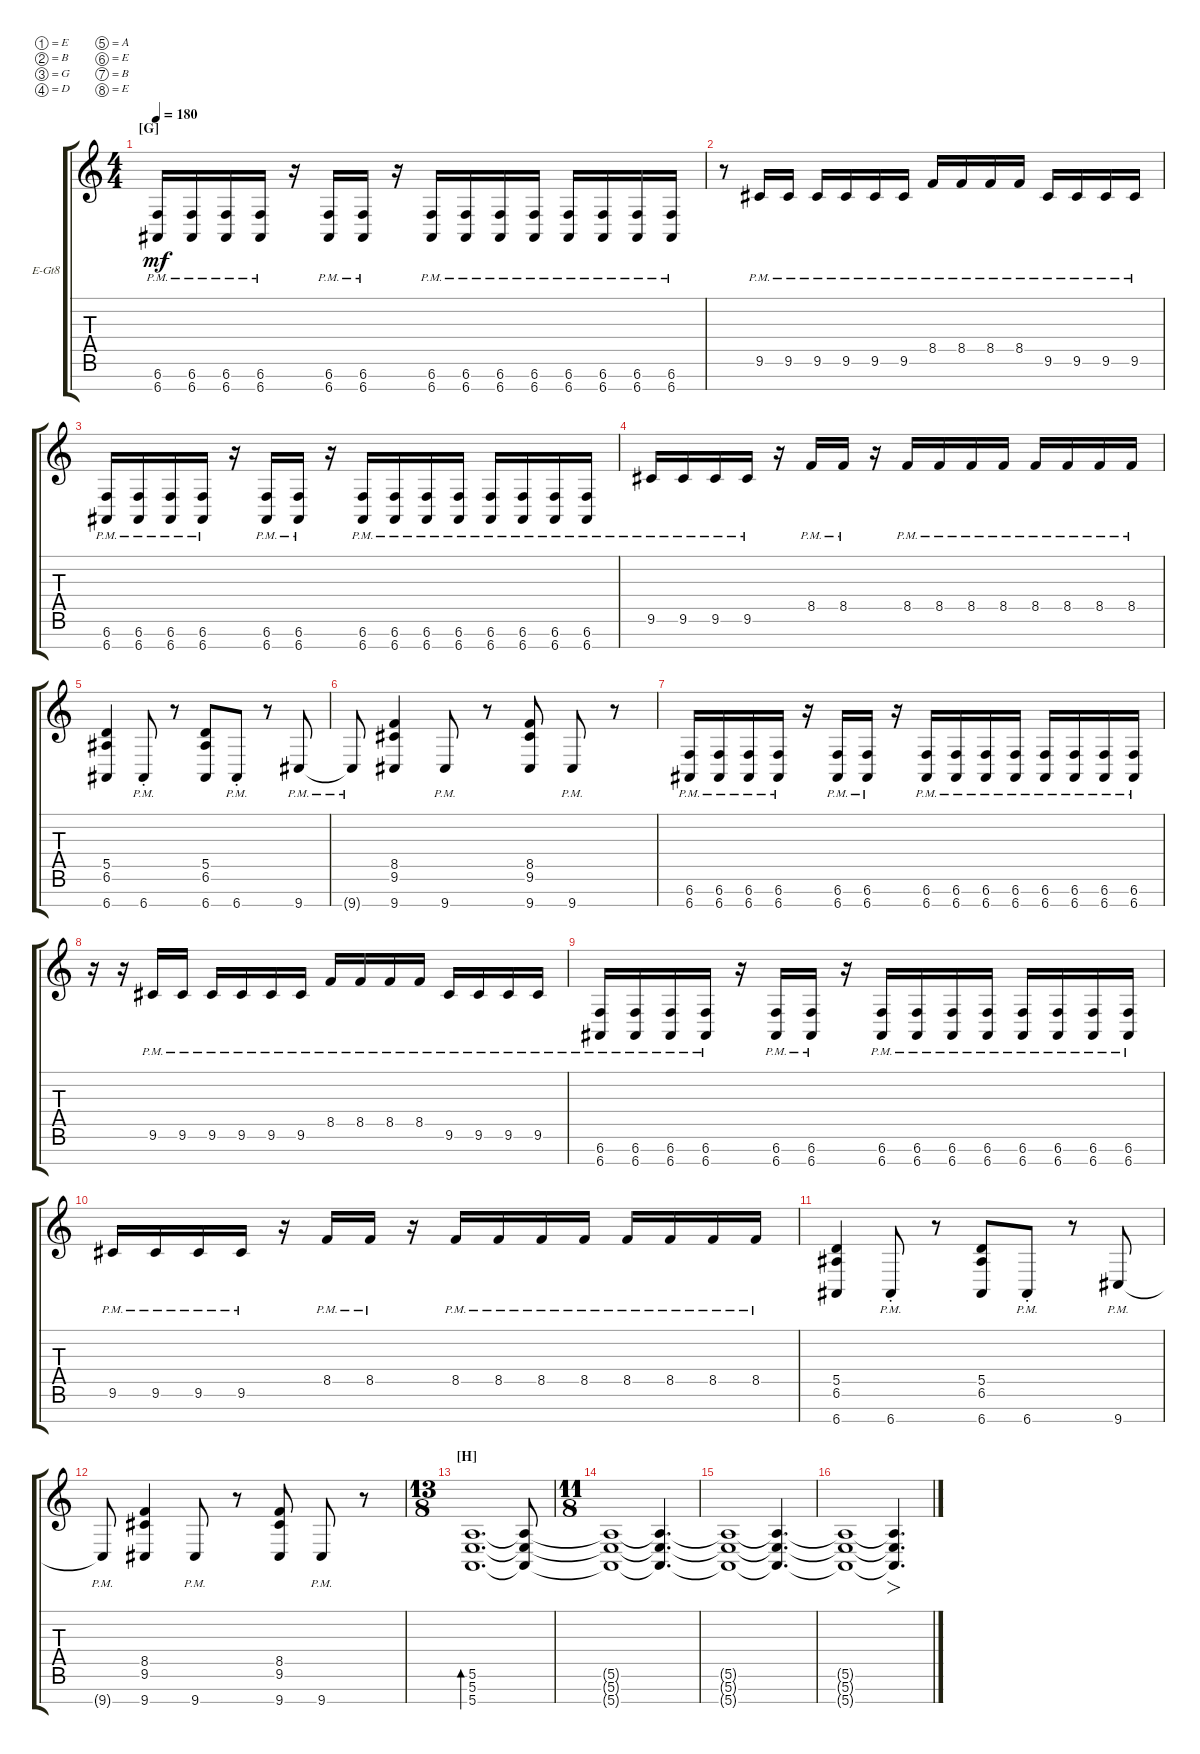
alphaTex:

\defaultSystemsLayout 4
\bracketExtendMode groupsimilarinstruments
\firstSystemTrackNameOrientation horizontal
\otherSystemsTrackNameOrientation horizontal
\track ("Guitar 3" "E-Gt8") {instrument distortionguitar}
\staff {score tabs}
\tuning (E4 B3 G3 D3 A2 E2 B1 E1)
\ts (4 4)
\section ("G" "")
\tempo 180
\clef g2
\ks c
(6.8{pm} 6.7).16{dy mf} (6.8{pm} 6.7).16 (6.8{pm} 6.7).16 (6.8{pm} 6.7).16 r.16 (6.8{pm} 6.7).16 (6.8{pm} 6.7).16 r.16 (6.8{pm} 6.7).16 (6.8{pm} 6.7).16 (6.8{pm} 6.7).16 (6.8{pm} 6.7).16 (6.8{pm} 6.7).16 (6.8{pm} 6.7).16 (6.8{pm} 6.7).16 (6.8{pm} 6.7).16 |
r.8 9.6{pm}.16 9.6{pm}.16 9.6{pm}.16 9.6{pm}.16 9.6{pm}.16 9.6{pm}.16 8.5{pm}.16 8.5{pm}.16 8.5{pm}.16 8.5{pm}.16 9.6{pm}.16 9.6{pm}.16 9.6{pm}.16 9.6{pm}.16 |
(6.8{pm} 6.7).16 (6.8{pm} 6.7).16 (6.8{pm} 6.7).16 (6.8{pm} 6.7).16 r.16 (6.8{pm} 6.7).16 (6.8{pm} 6.7).16 r.16 (6.8{pm} 6.7).16 (6.8{pm} 6.7).16 (6.8{pm} 6.7).16 (6.8{pm} 6.7).16 (6.8{pm} 6.7).16 (6.8{pm} 6.7).16 (6.8{pm} 6.7).16 (6.8{pm} 6.7).16 |
9.6{pm}.16 9.6{pm}.16 9.6{pm}.16 9.6{pm}.16 r.16 8.5{pm}.16 8.5{pm}.16 r.16 8.5{pm}.16 8.5{pm}.16 8.5{pm}.16 8.5{pm}.16 8.5{pm}.16 8.5{pm}.16 8.5{pm}.16 8.5{pm}.16 |
(6.8 6.6 5.5).4 6.8{pm st}.8 r.8 (6.8 6.6 5.5).8 6.8{pm st}.8 r.8 9.8{pm}.8 |
9.8{pm t}.8 (8.5 9.6 9.8).4 9.8{pm}.8 r.8 (8.5 9.6 9.8).8 9.8{pm}.8 r.8 |
(6.8{pm} 6.7).16 (6.8{pm} 6.7).16 (6.8{pm} 6.7).16 (6.8{pm} 6.7).16 r.16 (6.8{pm} 6.7).16 (6.8{pm} 6.7).16 r.16 (6.8{pm} 6.7).16 (6.8{pm} 6.7).16 (6.8{pm} 6.7).16 (6.8{pm} 6.7).16 (6.8{pm} 6.7).16 (6.8{pm} 6.7).16 (6.8{pm} 6.7).16 (6.8{pm} 6.7).16 |
r.16 r.16 9.6{pm}.16 9.6{pm}.16 9.6{pm}.16 9.6{pm}.16 9.6{pm}.16 9.6{pm}.16 8.5{pm}.16 8.5{pm}.16 8.5{pm}.16 8.5{pm}.16 9.6{pm}.16 9.6{pm}.16 9.6{pm}.16 9.6{pm}.16 |
(6.8{pm} 6.7).16 (6.8{pm} 6.7).16 (6.8{pm} 6.7).16 (6.8{pm} 6.7).16 r.16 (6.8{pm} 6.7).16 (6.8{pm} 6.7).16 r.16 (6.8{pm} 6.7).16 (6.8{pm} 6.7).16 (6.8{pm} 6.7).16 (6.8{pm} 6.7).16 (6.8{pm} 6.7).16 (6.8{pm} 6.7).16 (6.8{pm} 6.7).16 (6.8{pm} 6.7).16 |
9.6{pm}.16 9.6{pm}.16 9.6{pm}.16 9.6{pm}.16 r.16 8.5{pm}.16 8.5{pm}.16 r.16 8.5{pm}.16 8.5{pm}.16 8.5{pm}.16 8.5{pm}.16 8.5{pm}.16 8.5{pm}.16 8.5{pm}.16 8.5{pm}.16 |
(6.8 6.6 5.5).4 6.8{pm st}.8 r.8 (6.8 6.6 5.5).8 6.8{pm st}.8 r.8 9.8{pm}.8 |
9.8{pm t}.8 (8.5 9.6 9.8).4 9.8{pm}.8 r.8 (8.5 9.6 9.8).8 9.8{pm}.8 r.8 |
\ts (13 8)
\section ("H" "")
(5.6 5.7 5.8).1{d bd 278} (5.6{t} 5.7{t} 5.8{t}).8 |
\ts (11 8)
(5.6{t} 5.8{t} 5.7{t}).1 (5.6{t} 5.8{t} 5.7{t}).4{d} |
(5.6{t} 5.8{t} 5.7{t}).1 (5.6{t} 5.8{t} 5.7{t}).4{d} |
(5.6{t} 5.8{t} 5.7{t}).1 (5.6{t} 5.8{t} 5.7{t}).4{fo d}
